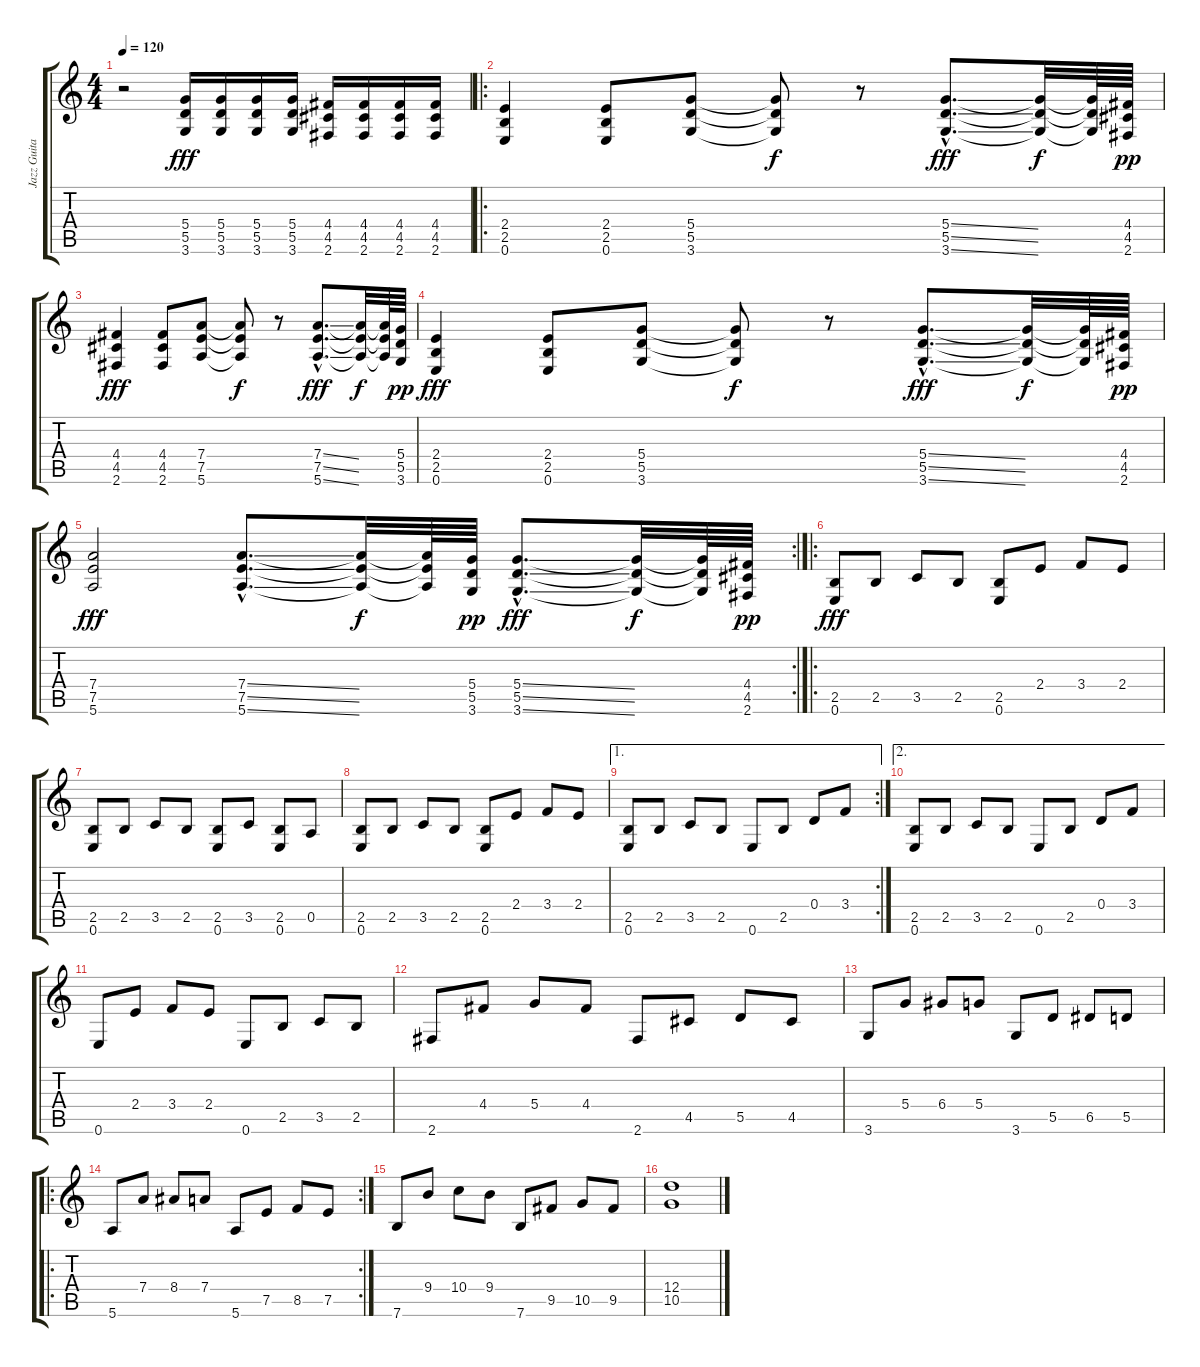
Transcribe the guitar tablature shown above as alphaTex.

\track ("Jazz Guitar" "Jazz Guita") {instrument electricguitarjazz}
\staff {score tabs}
\tuning (E4 B3 G3 D3 A2 E2) {hide}
\ts (4 4)
\tempo 120
\clef g2
\ks c
r.2{dy fff} (5.4 5.5 3.6).16 (5.4 5.5 3.6).16 (5.4 5.5 3.6).16 (5.4 5.5 3.6).16 (4.4 4.5 2.6).16 (4.4 4.5 2.6).16 (4.4 4.5 2.6).16 (4.4 4.5 2.6).16 |
\ro
(2.4 2.5 0.6).4 (2.4 2.5 0.6).8 (5.4 5.5 3.6).8 (5.4{t} 5.5{t} 3.6{t}).8{dy f} r.8 (5.4{ss hac} 5.5{ss hac} 3.6{ss hac}).8{d dy fff} (5.4{t} 5.5{t} 3.6{t}).32{dy f} (5.4{t} 5.5{t} 3.6{t}).64 (4.4 4.5 2.6).64{dy pp} |
(4.4 4.5 2.6).4{dy fff} (4.4 4.5 2.6).8 (7.4 7.5 5.6).8 (7.4{t} 7.5{t} 5.6{t}).8{dy f} r.8 (7.4{ss hac} 7.5{ss hac} 5.6{ss hac}).8{d dy fff} (7.4{t} 7.5{t} 5.6{t}).32{dy f} (7.4{t} 7.5{t} 5.6{t}).64 (5.4 5.5 3.6).64{dy pp} |
(2.4 2.5 0.6).4{dy fff} (2.4 2.5 0.6).8 (5.4 5.5 3.6).8 (5.4{t} 5.5{t} 3.6{t}).8{dy f} r.8 (5.4{ss hac} 5.5{ss hac} 3.6{ss hac}).8{d dy fff} (5.4{t} 5.5{t} 3.6{t}).32{dy f} (5.4{t} 5.5{t} 3.6{t}).64 (4.4 4.5 2.6).64{dy pp} |
\rc 2
(7.4 7.5 5.6).2{dy fff} (7.4{ss hac} 7.5{ss hac} 5.6{ss hac}).8{d} (7.4{t} 7.5{t} 5.6{t}).32{dy f} (7.4{t} 7.5{t} 5.6{t}).64 (5.4 5.5 3.6).64{dy pp} (5.4{ss hac} 5.5{ss hac} 3.6{ss hac}).8{d dy fff} (5.4{t} 5.5{t} 3.6{t}).32{dy f} (5.4{t} 5.5{t} 3.6{t}).64 (4.4 4.5 2.6).64{dy pp} |
\ro
(2.5 0.6).8{dy fff} 2.5.8 3.5.8 2.5.8 (2.5 0.6).8 2.4.8 3.4.8 2.4.8 |
(2.5 0.6).8 2.5.8 3.5.8 2.5.8 (2.5 0.6).8 3.5.8 (2.5 0.6).8 0.5.8 |
(2.5 0.6).8 2.5.8 3.5.8 2.5.8 (2.5 0.6).8 2.4.8 3.4.8 2.4.8 |
\ae 1
\rc 2
(2.5 0.6).8 2.5.8 3.5.8 2.5.8 0.6.8 2.5.8 0.4.8 3.4.8 |
\ae 2
(2.5 0.6).8 2.5.8 3.5.8 2.5.8 0.6.8 2.5.8 0.4.8 3.4.8 |
0.6.8 2.4.8 3.4.8 2.4.8 0.6.8 2.5.8 3.5.8 2.5.8 |
2.6.8 4.4.8 5.4.8 4.4.8 2.6.8 4.5.8 5.5.8 4.5.8 |
3.6.8 5.4.8 6.4.8 5.4.8 3.6.8 5.5.8 6.5.8 5.5.8 |
\ro
\rc 2
5.6.8 7.4.8 8.4.8 7.4.8 5.6.8 7.5.8 8.5.8 7.5.8 |
7.6.8 9.4.8 10.4.8 9.4.8 7.6.8 9.5.8 10.5.8 9.5.8 |
(12.4 10.5).1
